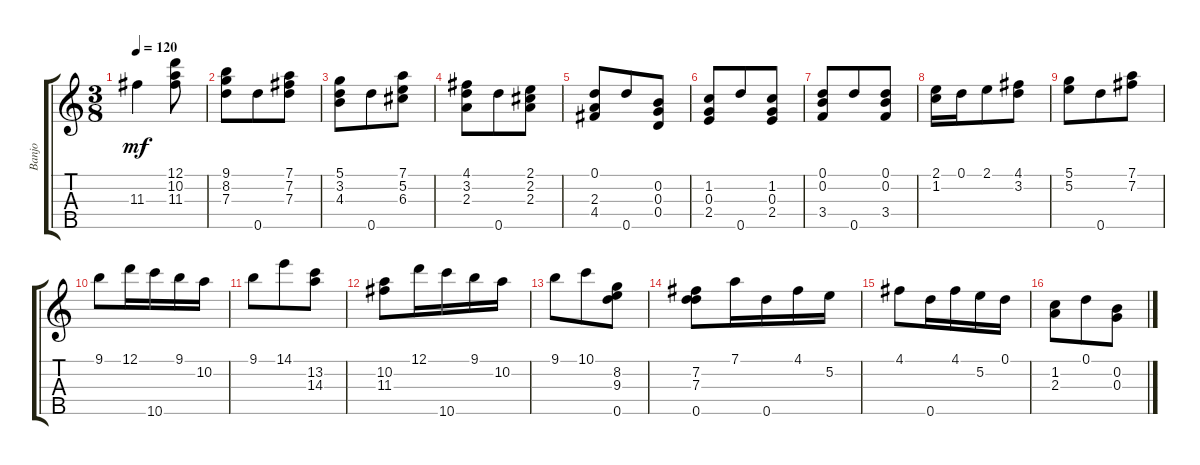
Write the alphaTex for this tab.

\track ("Banjo" "Banjo") {instrument banjo}
\staff {score tabs}
\tuning (D4 B3 G3 D3 D4) {hide}
\displaytranspose 12
\ts (3 8)
\tempo 120
\clef g2
\ks c
11.3.4{dy mf} (12.1 10.2 11.3).8 |
(9.1 8.2 7.3).8 0.5.8 (7.1 7.2 7.3).8 |
(5.1 3.2 4.3).8 0.5.8 (7.1 5.2 6.3).8 |
(4.1 3.2 2.3).8 0.5.8 (2.1 2.2 2.3).8 |
(0.1 2.3 4.4).8 0.5.8 (0.2 0.3 0.4).8 |
(1.2 0.3 2.4).8 0.5.8 (1.2 0.3 2.4).8 |
(0.1 0.2 3.4).8 0.5.8 (0.1 0.2 3.4).8 |
(2.1 1.2).16 0.1.16 2.1.8 (4.1 3.2).8 |
(5.1 5.2).8 0.5.8 (7.1 7.2).8 |
9.1.8 12.1.16 10.5.16 9.1.16 10.2.16 |
9.1.8 14.1.8 (13.2 14.3).8 |
(10.2 11.3).8 12.1.16 10.5.16 9.1.16 10.2.16 |
9.1.8 10.1.8 (8.2 9.3 0.5).8 |
(7.2 7.3 0.5).8 7.1.16 0.5.16 4.1.16 5.2.16 |
4.1.8 0.5.16 4.1.16 5.2.16 0.1.16 |
(1.2 2.3).8 0.1.8 (0.2 0.3).8
